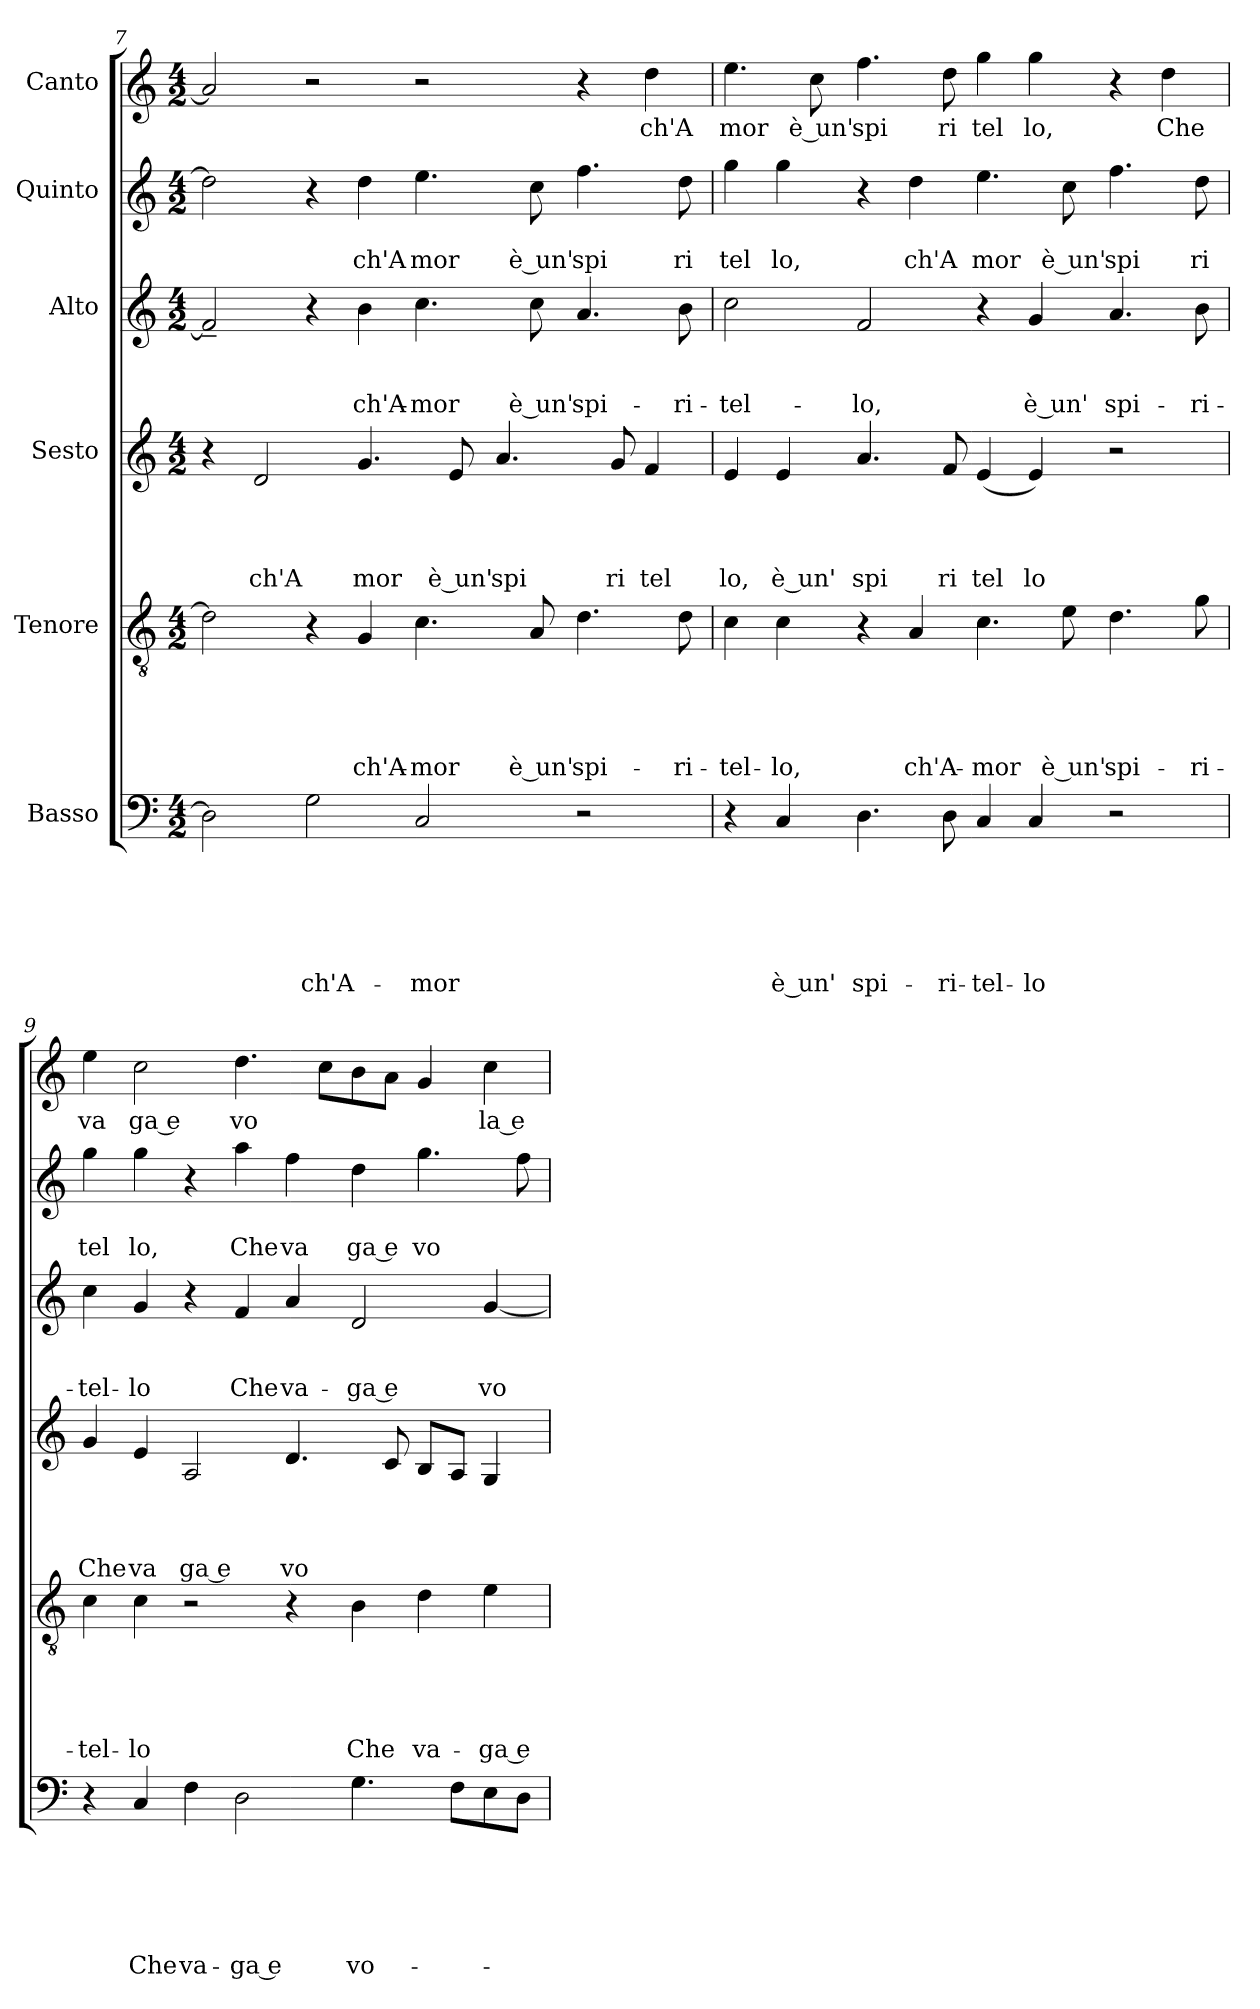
**kern	**text	**text	**text	**text	**text	**text	**kern	**text	**text	**text	**text	**text	**kern	**text	**text	**text	**text	**kern	**text	**text	**text	**kern	**text	**text	**kern	**text
*part6	*part6	*part6	*part6	*part6	*part6	*part6	*part5	*part5	*part5	*part5	*part5	*part5	*part4	*part4	*part4	*part4	*part4	*part3	*part3	*part3	*part3	*part2	*part2	*part2	*part1	*part1
*staff6	*staff6	*staff6	*staff6	*staff6	*staff6	*staff6	*staff5	*staff5	*staff5	*staff5	*staff5	*staff5	*staff4	*staff4	*staff4	*staff4	*staff4	*staff3	*staff3	*staff3	*staff3	*staff2	*staff2	*staff2	*staff1	*staff1
*I"Basso	*	*	*	*	*	*	*I"Tenore	*	*	*	*	*	*I"Sesto	*	*	*	*	*I"Alto	*	*	*	*I"Quinto	*	*	*I"Canto	*
!!LO:LB:g=z
*clefF4	*	*	*	*	*	*	*clefGv2	*	*	*	*	*	*clefG2	*	*	*	*	*clefG2	*	*	*	*clefG2	*	*	*clefG2	*
*k[]	*	*	*	*	*	*	*k[]	*	*	*	*	*	*k[]	*	*	*	*	*k[]	*	*	*	*k[]	*	*	*k[]	*
*C:	*	*	*	*	*	*	*C:	*	*	*	*	*	*C:	*	*	*	*	*C:	*	*	*	*C:	*	*	*C:	*
*M4/2	*	*	*	*	*	*	*M4/2	*	*	*	*	*	*M4/2	*	*	*	*	*M4/2	*	*	*	*M4/2	*	*	*M4/2	*
=7	=7	=7	=7	=7	=7	=7	=7	=7	=7	=7	=7	=7	=7	=7	=7	=7	=7	=7	=7	=7	=7	=7	=7	=7	=7	=7
2D\]	.	.	.	.	.	.	2d\]	.	.	.	.	.	4r	.	.	.	.	2f#~</]	.	.	.	2dd\]	.	.	2a/]	.
!	!	!	!	!	!	!	!	!	!	!	!	!	!	!	!	!	!LO:LY:b	!	!	!	!	!	!	!	!	!
.	.	.	.	.	.	.	.	.	.	.	.	.	2d/	.	.	.	ch'A	.	.	.	.	.	.	.	.	.
!	!	!	!	!	!	!LO:LY:b	!	!	!	!	!	!	!	!	!	!	!	!	!	!	!	!	!	!	!	!
2G\	.	.	.	.	.	ch'A-	4r	.	.	.	.	.	.	.	.	.	.	4r	.	.	.	4r	.	.	2r	.
!	!	!	!	!	!	!	!	!	!	!	!	!LO:LY:b	!	!	!	!	!LO:LY:b	!	!	!	!LO:LY:b	!	!	!LO:LY:b	!	!
.	.	.	.	.	.	.	4G/	.	.	.	.	ch'A-	4.g/	.	.	.	mor	4b\	.	.	ch'A-	4dd\	.	ch'A	.	.
!	!	!	!	!	!	!LO:LY:b	!	!	!	!	!	!LO:LY:b	!	!	!	!	!	!	!	!	!LO:LY:b	!	!	!LO:LY:b	!	!
2C/	.	.	.	.	.	-mor	4.c\	.	.	.	.	-mor	.	.	.	.	.	4.cc\	.	.	-mor	4.ee\	.	mor	2r	.
!	!	!	!	!	!	!	!	!	!	!	!	!	!	!	!	!	!LO:LY:b:rj	!	!	!	!	!	!	!	!	!
.	.	.	.	.	.	.	.	.	.	.	.	.	8e/	.	.	.	è un'	.	.	.	.	.	.	.	.	.
!	!	!	!	!	!	!	!	!	!	!	!	!	!	!	!	!	!LO:LY:b	!	!	!	!	!	!	!	!	!
.	.	.	.	.	.	.	.	.	.	.	.	.	4.a/	.	.	.	spi	.	.	.	.	.	.	.	.	.
!	!	!	!	!	!	!	!	!	!	!	!	!LO:LY:b:rj	!	!	!	!	!	!	!	!	!LO:LY:b:rj	!	!	!LO:LY:b:rj	!	!
.	.	.	.	.	.	.	8A/	.	.	.	.	è un'	.	.	.	.	.	8cc\	.	.	è un'	8cc\	.	è un'	.	.
!	!	!	!	!	!	!	!	!	!	!	!	!LO:LY:b	!	!	!	!	!	!	!	!	!LO:LY:b	!	!	!LO:LY:b	!	!
2r	.	.	.	.	.	.	4.d\	.	.	.	.	spi-	.	.	.	.	.	4.a/	.	.	spi-	4.ff\	.	spi	4r	.
!	!	!	!	!	!	!	!	!	!	!	!	!	!	!	!	!	!LO:LY:b	!	!	!	!	!	!	!	!	!
.	.	.	.	.	.	.	.	.	.	.	.	.	8g/	.	.	.	ri	.	.	.	.	.	.	.	.	.
!	!	!	!	!	!	!	!	!	!	!	!	!	!	!	!	!	!LO:LY:b	!	!	!	!	!	!	!	!	!LO:LY:b
.	.	.	.	.	.	.	.	.	.	.	.	.	4f/	.	.	.	tel	.	.	.	.	.	.	.	4dd\	ch'A
!	!	!	!	!	!	!	!	!	!	!	!	!LO:LY:b	!	!	!	!	!	!	!	!	!LO:LY:b	!	!	!LO:LY:b	!	!
.	.	.	.	.	.	.	8d\	.	.	.	.	-ri-	.	.	.	.	.	8b\	.	.	-ri-	8dd\	.	ri	.	.
=8	=8	=8	=8	=8	=8	=8	=8	=8	=8	=8	=8	=8	=8	=8	=8	=8	=8	=8	=8	=8	=8	=8	=8	=8	=8	=8
!	!	!	!	!	!	!	!	!	!	!	!	!LO:LY:b	!	!	!	!	!LO:LY:b	!	!	!	!LO:LY:b	!	!	!LO:LY:b	!	!LO:LY:b
4r	.	.	.	.	.	.	4c\	.	.	.	.	-tel-	4e/	.	.	.	lo,	2cc\	.	.	-tel-	4gg\	.	tel	4.ee\	mor
!	!	!	!	!	!	!LO:LY:b:rj	!	!	!	!	!	!LO:LY:b	!	!	!	!	!LO:LY:b:rj	!	!	!	!	!	!	!LO:LY:b	!	!
4C/	.	.	.	.	.	è un'	4c\	.	.	.	.	-lo,	4e/	.	.	.	è un'	.	.	.	.	4gg\	.	lo,	.	.
!	!	!	!	!	!	!	!	!	!	!	!	!	!	!	!	!	!	!	!	!	!	!	!	!	!	!LO:LY:b:rj
.	.	.	.	.	.	.	.	.	.	.	.	.	.	.	.	.	.	.	.	.	.	.	.	.	8cc\	è un'
!	!	!	!	!	!	!LO:LY:b	!	!	!	!	!	!	!	!	!	!	!LO:LY:b	!	!	!	!LO:LY:b	!	!	!	!	!LO:LY:b
4.D\	.	.	.	.	.	spi-	4r	.	.	.	.	.	4.a/	.	.	.	spi	2f/	.	.	-lo,	4r	.	.	4.ff\	spi
!	!	!	!	!	!	!	!	!	!	!	!	!LO:LY:b	!	!	!	!	!	!	!	!	!	!	!	!LO:LY:b	!	!
.	.	.	.	.	.	.	4A/	.	.	.	.	ch'A-	.	.	.	.	.	.	.	.	.	4dd\	.	ch'A	.	.
!	!	!	!	!	!	!LO:LY:b	!	!	!	!	!	!	!	!	!	!	!LO:LY:b	!	!	!	!	!	!	!	!	!LO:LY:b
8D\	.	.	.	.	.	-ri-	.	.	.	.	.	.	8f/	.	.	.	ri	.	.	.	.	.	.	.	8dd\	ri
!	!	!	!	!	!	!LO:LY:b	!	!	!	!	!	!LO:LY:b	!	!	!	!	!LO:LY:b	!	!	!	!	!	!	!LO:LY:b	!	!LO:LY:b
4C/	.	.	.	.	.	-tel-	4.c\	.	.	.	.	-mor	(4e/	.	.	.	tel	4r	.	.	.	4.ee\	.	mor	4gg\	tel
!	!	!	!	!	!	!LO:LY:b	!	!	!	!	!	!	!	!	!	!	!LO:LY:b	!	!	!	!LO:LY:b:rj	!	!	!	!	!LO:LY:b
4C/	.	.	.	.	.	-lo	.	.	.	.	.	.	4e/)	.	.	.	lo	4g/	.	.	è un'	.	.	.	4gg\	lo,
!	!	!	!	!	!	!	!	!	!	!	!	!LO:LY:b:rj	!	!	!	!	!	!	!	!	!	!	!	!LO:LY:b:rj	!	!
.	.	.	.	.	.	.	8e\	.	.	.	.	è un'	.	.	.	.	.	.	.	.	.	8cc\	.	è un'	.	.
!	!	!	!	!	!	!	!	!	!	!	!	!LO:LY:b	!	!	!	!	!	!	!	!	!LO:LY:b	!	!	!LO:LY:b	!	!
2r	.	.	.	.	.	.	4.d\	.	.	.	.	spi-	2r	.	.	.	.	4.a/	.	.	spi-	4.ff\	.	spi	4r	.
!	!	!	!	!	!	!	!	!	!	!	!	!	!	!	!	!	!	!	!	!	!	!	!	!	!	!LO:LY:b
.	.	.	.	.	.	.	.	.	.	.	.	.	.	.	.	.	.	.	.	.	.	.	.	.	4dd\	Che
!	!	!	!	!	!	!	!	!	!	!	!	!LO:LY:b	!	!	!	!	!	!	!	!	!LO:LY:b	!	!	!LO:LY:b	!	!
.	.	.	.	.	.	.	8g\	.	.	.	.	-ri-	.	.	.	.	.	8b\	.	.	-ri-	8dd\	.	ri	.	.
=9	=9	=9	=9	=9	=9	=9	=9	=9	=9	=9	=9	=9	=9	=9	=9	=9	=9	=9	=9	=9	=9	=9	=9	=9	=9	=9
!	!	!	!	!	!	!	!	!	!	!	!	!LO:LY:b	!	!	!	!	!LO:LY:b	!	!	!	!LO:LY:b	!	!	!LO:LY:b	!	!LO:LY:b
4r	.	.	.	.	.	.	4c\	.	.	.	.	-tel-	4g/	.	.	.	Che	4cc\	.	.	-tel-	4gg\	.	tel	4ee\	va
!	!	!	!	!	!	!LO:LY:b	!	!	!	!	!	!LO:LY:b	!	!	!	!	!LO:LY:b	!	!	!	!LO:LY:b	!	!	!LO:LY:b	!	!LO:LY:b:rj
4C/	.	.	.	.	.	Che	4c\	.	.	.	.	-lo	4e/	.	.	.	va	4g/	.	.	-lo	4gg\	.	lo,	2cc\	ga e
!	!	!	!	!	!	!LO:LY:b	!	!	!	!	!	!	!	!	!	!	!LO:LY:b:rj	!	!	!	!	!	!	!	!	!
4F\	.	.	.	.	.	va-	2r	.	.	.	.	.	2A/	.	.	.	ga e	4r	.	.	.	4r	.	.	.	.
!	!	!	!	!	!	!LO:LY:b:rj	!	!	!	!	!	!	!	!	!	!	!	!	!	!	!LO:LY:b	!	!	!LO:LY:b	!	!LO:LY:b
2D\	.	.	.	.	.	-ga e	.	.	.	.	.	.	.	.	.	.	.	4f/	.	.	Che	4aa\	.	Che	4.dd\	vo
!	!	!	!	!	!	!	!	!	!	!	!	!	!	!	!	!	!LO:LY:b	!	!	!	!LO:LY:b	!	!	!LO:LY:b	!	!
.	.	.	.	.	.	.	4r	.	.	.	.	.	4.d/	.	.	.	vo	4a/	.	.	va-	4ff\	.	va	.	.
.	.	.	.	.	.	.	.	.	.	.	.	.	.	.	.	.	.	.	.	.	.	.	.	.	8cc\L	.
!	!	!	!	!	!	!LO:LY:b	!	!	!	!	!	!LO:LY:b	!	!	!	!	!	!	!	!	!LO:LY:b:rj	!	!	!LO:LY:b:rj	!	!
4.G\	.	.	.	.	.	vo-	4B\	.	.	.	.	Che	.	.	.	.	.	2d/	.	.	-ga e	4dd\	.	ga e	8b\	.
.	.	.	.	.	.	.	.	.	.	.	.	.	8c/	.	.	.	.	.	.	.	.	.	.	.	8a\J	.
!	!	!	!	!	!	!	!	!	!	!	!	!LO:LY:b	!	!	!	!	!	!	!	!	!	!	!	!LO:LY:b	!	!
.	.	.	.	.	.	.	4d\	.	.	.	.	va-	8B/L	.	.	.	.	.	.	.	.	4.gg\	.	vo	4g/	.
8F\L	.	.	.	.	.	.	.	.	.	.	.	.	8A/J	.	.	.	.	.	.	.	.	.	.	.	.	.
!	!	!	!	!	!	!	!	!	!	!	!	!LO:LY:b:rj	!	!	!	!	!	!	!	!	!LO:LY:b	!	!	!	!	!LO:LY:b:rj
8E\	.	.	.	.	.	.	4e\	.	.	.	.	-ga e	4G/	.	.	.	.	[<4g/	.	.	vo-	.	.	.	4cc\	la e
8D\J	.	.	.	.	.	.	.	.	.	.	.	.	.	.	.	.	.	.	.	.	.	8ff\	.	.	.	.
=	=	=	=	=	=	=	=	=	=	=	=	=	=	=	=	=	=	=	=	=	=	=	=	=	=	=
*-	*-	*-	*-	*-	*-	*-	*-	*-	*-	*-	*-	*-	*-	*-	*-	*-	*-	*-	*-	*-	*-	*-	*-	*-	*-	*-
